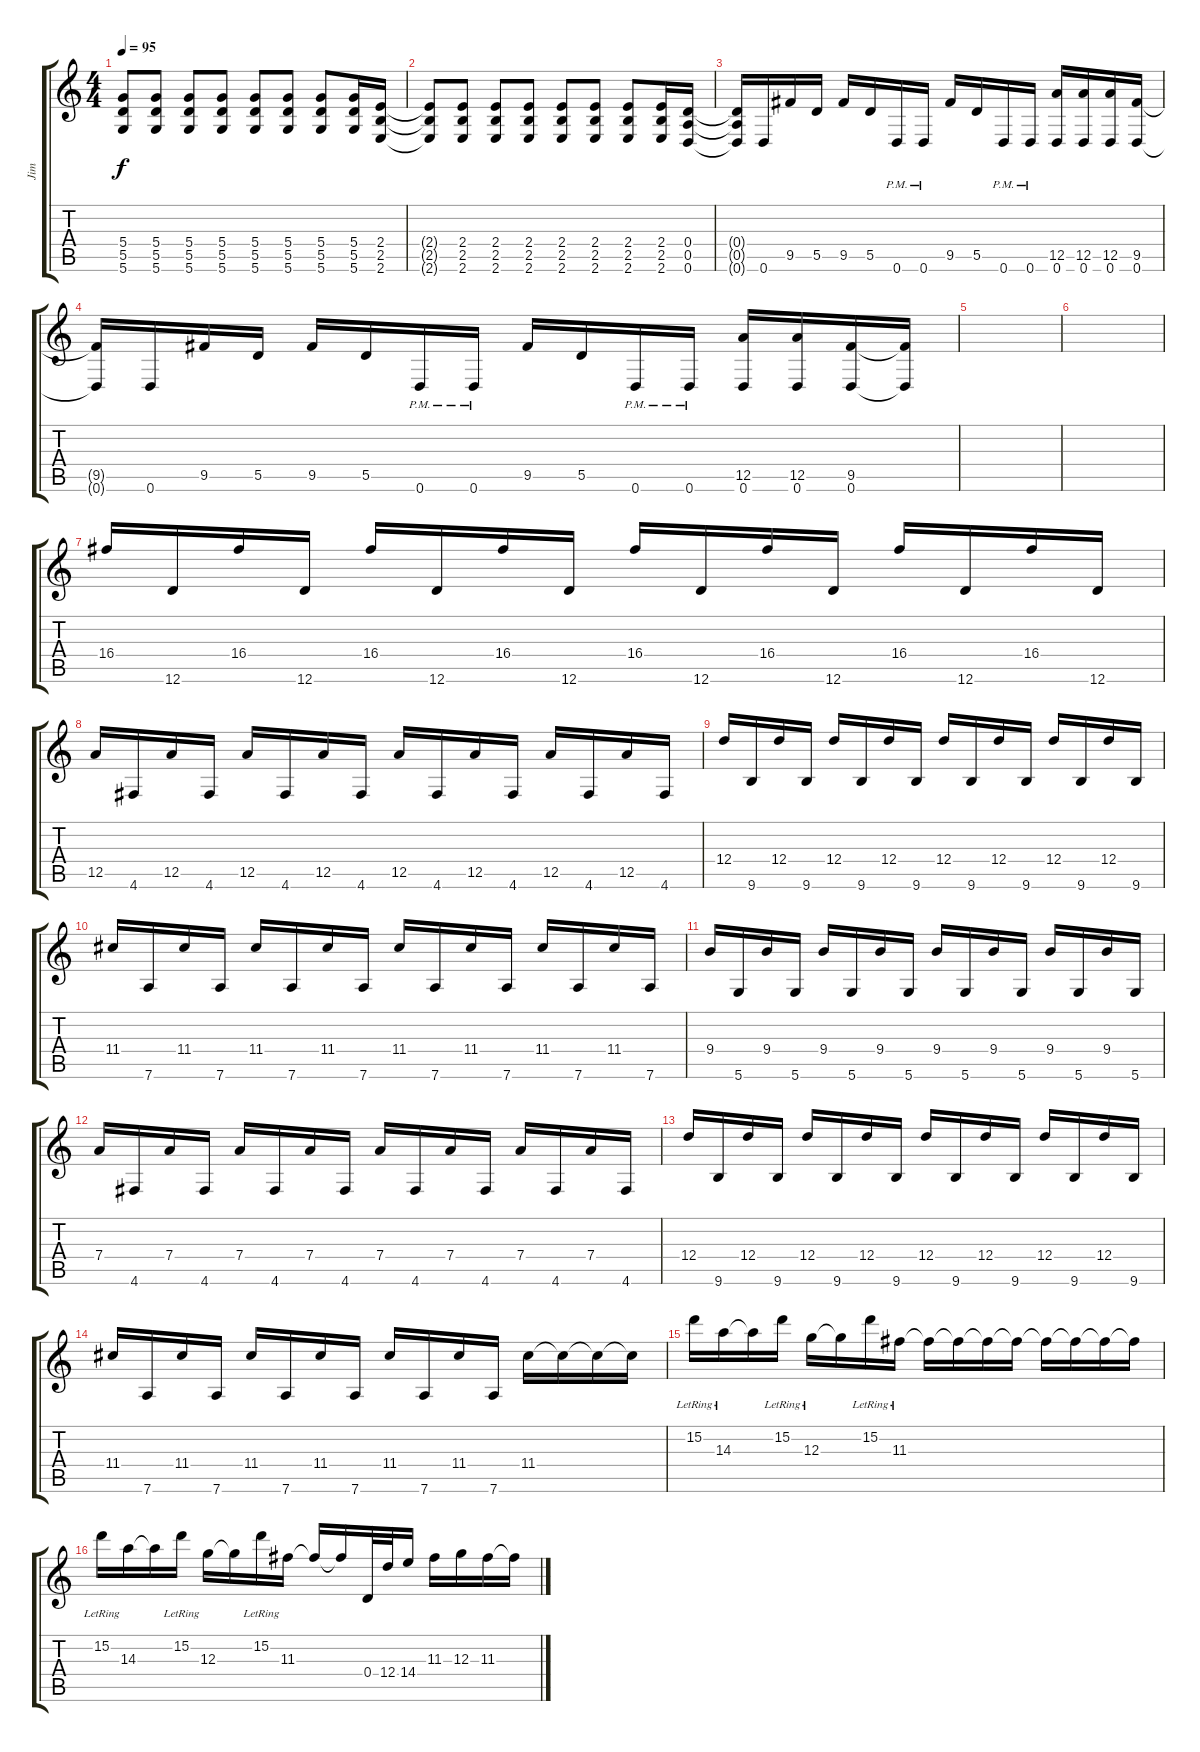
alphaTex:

\track ("Jim" "Jim") {instrument electricguitarjazz}
\staff {score tabs}
\tuning (E4 B3 G3 D3 A2 D2) {hide}
\ts (4 4)
\tempo 95
\clef g2
\ks c
(5.4 5.5 5.6).8{dy f} (5.4 5.5 5.6).8 (5.4 5.5 5.6).8 (5.4 5.5 5.6).8 (5.4 5.5 5.6).8 (5.4 5.5 5.6).8 (5.4 5.5 5.6).8 (5.4 5.5 5.6).16 (2.4 2.5 2.6).16 |
(2.4{t} 2.5{t} 2.6{t}).8 (2.4 2.5 2.6).8 (2.4 2.5 2.6).8 (2.4 2.5 2.6).8 (2.4 2.5 2.6).8 (2.4 2.5 2.6).8 (2.4 2.5 2.6).8 (2.4 2.5 2.6).16 (0.4 0.5 0.6).16 |
(0.4{t} 0.5{t} 0.6{t}).16 0.6.16 9.5.16 5.5.16 9.5.16 5.5.16 0.6{pm}.16 0.6{pm}.16 9.5.16 5.5.16 0.6{pm}.16 0.6{pm}.16 (12.5 0.6).16 (12.5 0.6).16 (12.5 0.6).16 (9.5 0.6).16 |
(9.5{t} 0.6{t}).16 0.6.16 9.5.16 5.5.16 9.5.16 5.5.16 0.6{pm}.16 0.6{pm}.16 9.5.16 5.5.16 0.6{pm}.16 0.6{pm}.16 (12.5 0.6).16 (12.5 0.6).16 (9.5 0.6).16 (9.5{t} 0.6{t}).16 |
|
|
16.4.16{instrument electricguitarjazz} 12.6.16 16.4.16 12.6.16 16.4.16 12.6.16 16.4.16 12.6.16 16.4.16 12.6.16 16.4.16 12.6.16 16.4.16 12.6.16 16.4.16 12.6.16 |
12.5.16 4.6.16 12.5.16 4.6.16 12.5.16 4.6.16 12.5.16 4.6.16 12.5.16 4.6.16 12.5.16 4.6.16 12.5.16 4.6.16 12.5.16 4.6.16 |
12.4.16 9.6.16 12.4.16 9.6.16 12.4.16 9.6.16 12.4.16 9.6.16 12.4.16 9.6.16 12.4.16 9.6.16 12.4.16 9.6.16 12.4.16 9.6.16 |
11.4.16 7.6.16 11.4.16 7.6.16 11.4.16 7.6.16 11.4.16 7.6.16 11.4.16 7.6.16 11.4.16 7.6.16 11.4.16 7.6.16 11.4.16 7.6.16 |
9.4.16 5.6.16 9.4.16 5.6.16 9.4.16 5.6.16 9.4.16 5.6.16 9.4.16 5.6.16 9.4.16 5.6.16 9.4.16 5.6.16 9.4.16 5.6.16 |
7.4.16 4.6.16 7.4.16 4.6.16 7.4.16 4.6.16 7.4.16 4.6.16 7.4.16 4.6.16 7.4.16 4.6.16 7.4.16 4.6.16 7.4.16 4.6.16 |
12.4.16 9.6.16 12.4.16 9.6.16 12.4.16 9.6.16 12.4.16 9.6.16 12.4.16 9.6.16 12.4.16 9.6.16 12.4.16 9.6.16 12.4.16 9.6.16 |
11.4.16 7.6.16 11.4.16 7.6.16 11.4.16 7.6.16 11.4.16 7.6.16 11.4.16 7.6.16 11.4.16 7.6.16 11.4.16 11.4{t}.16 11.4{t}.16 11.4{t}.16 |
15.2{lr}.16 14.3{lr}.16 14.3{t}.16 15.2{lr}.16 12.3{lr}.16 12.3{t}.16 15.2{lr}.16 11.3{lr}.16 11.3{t}.16 11.3{t}.16 11.3{t}.16 11.3{t}.16 11.3{t}.16 11.3{t}.16 11.3{t}.16 11.3{t}.16 |
15.2{lr}.16 14.3{lr}.16 14.3{t}.16 15.2{lr}.16 12.3{lr}.16 12.3{t}.16 15.2{lr}.16 11.3{lr}.16 11.3{t}.16 11.3{t}.16 0.4.32 12.4.32 14.4.16 11.3.16 12.3.16 11.3.16 11.3{t}.16
